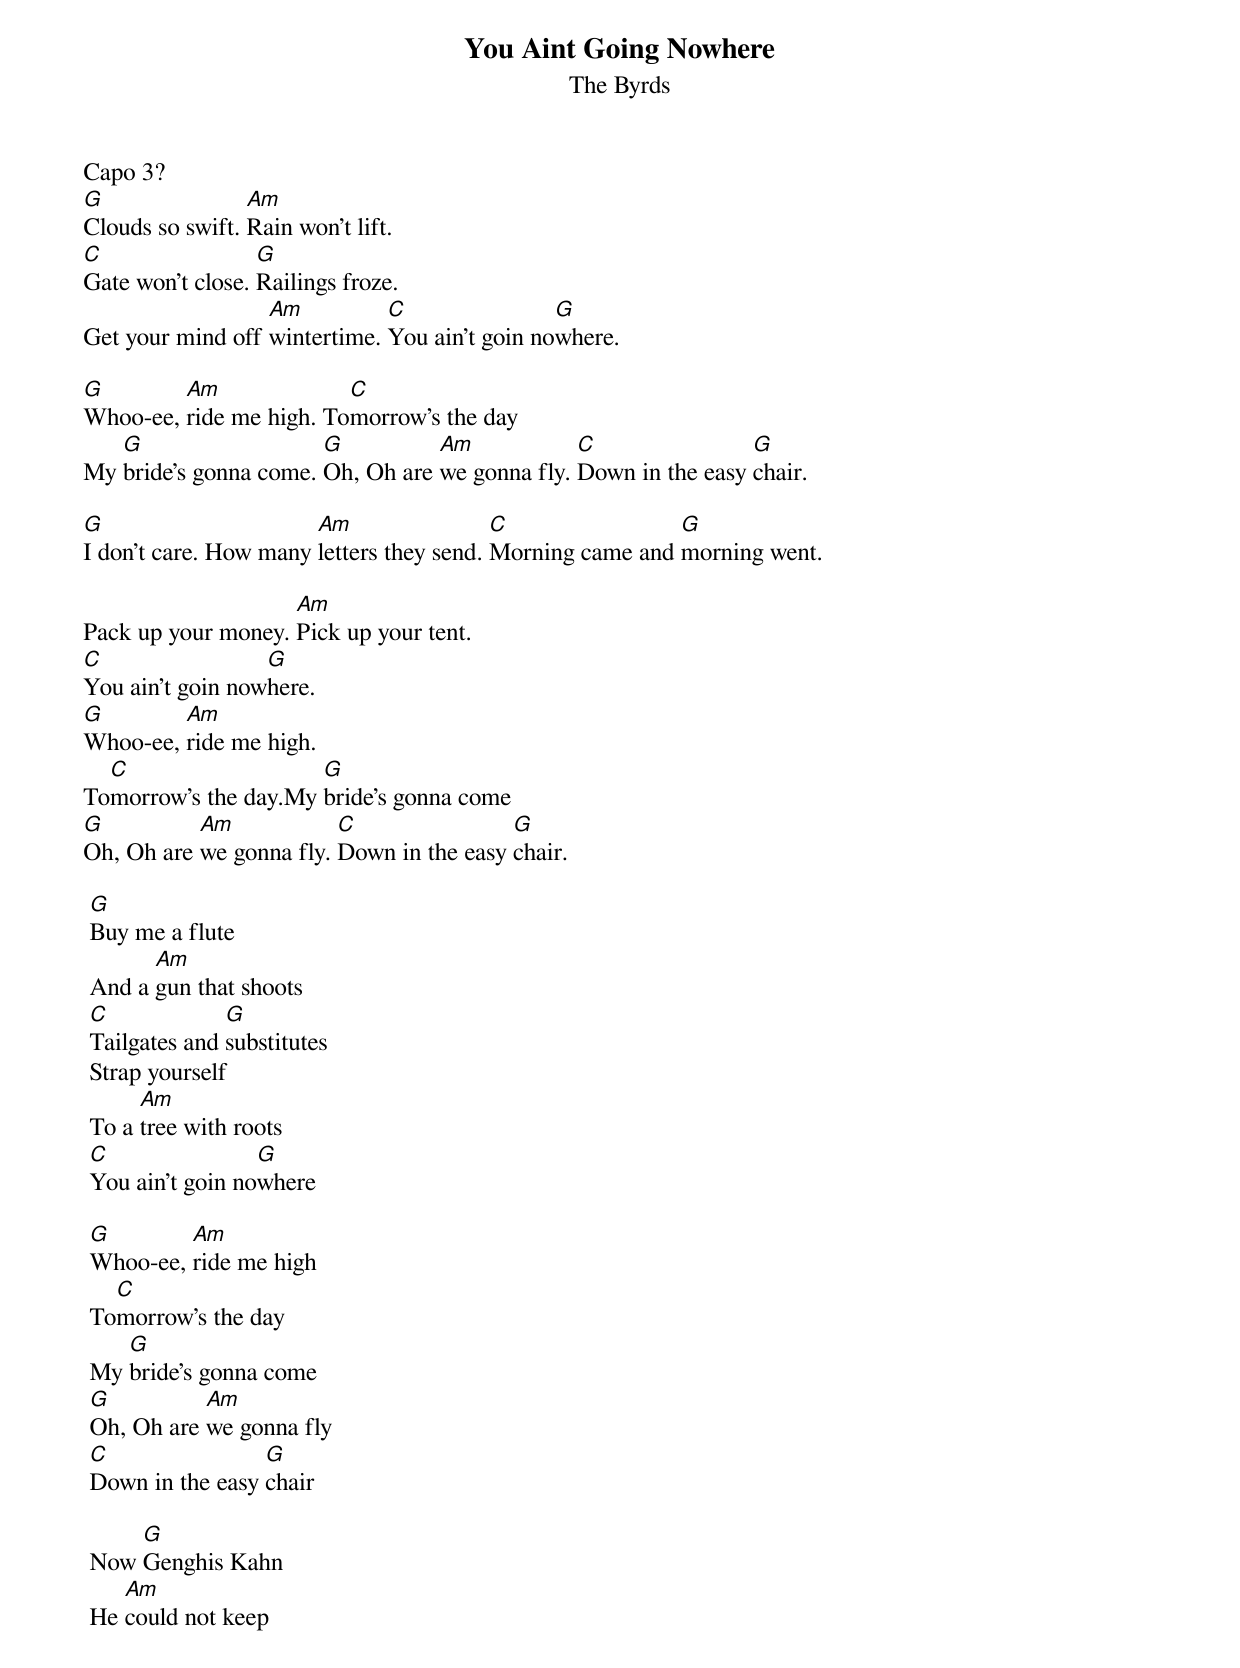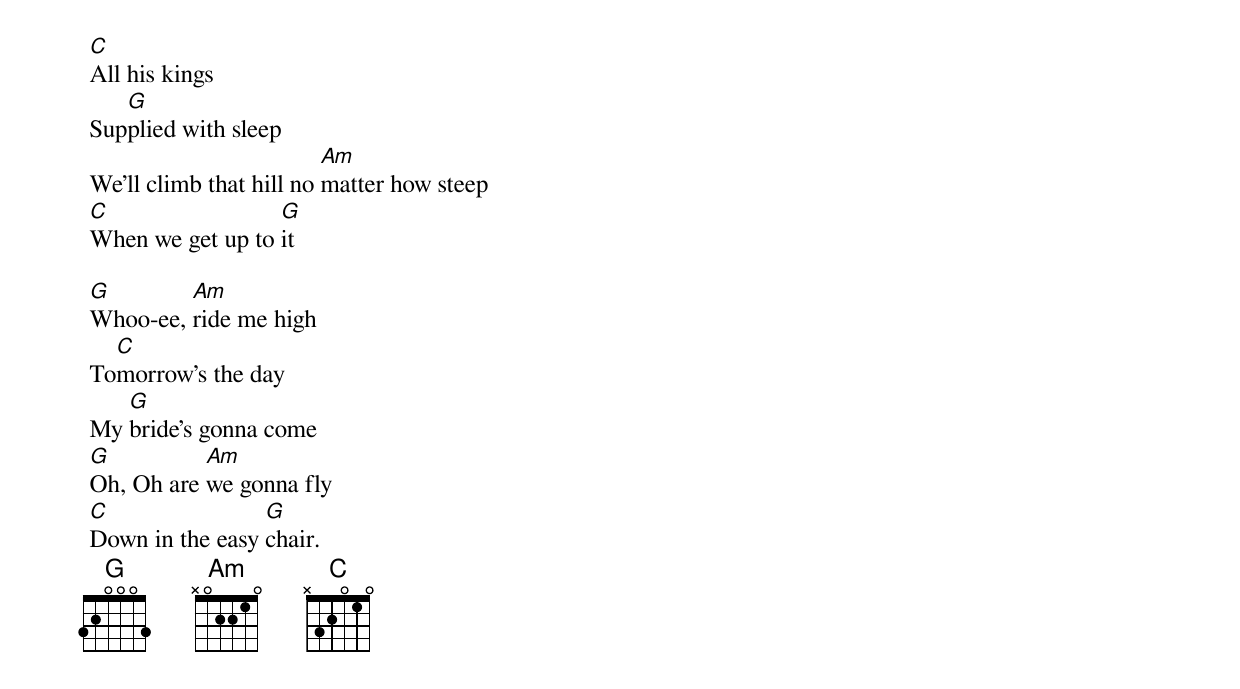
{title:You Aint Going Nowhere}
{subtitle:The Byrds}
Capo 3?
[G]Clouds so swift. [Am]Rain won't lift.
[C]Gate won't close. [G]Railings froze.
Get your mind off [Am]wintertime. [C]You ain't goin no[G]where.

[G]Whoo-ee, [Am]ride me high. To[C]morrow's the day
My [G]bride's gonna come. [G]Oh, Oh are [Am]we gonna fly. [C]Down in the easy [G]chair.

[G]I don't care. How many [Am]letters they send. [C]Morning came and [G]morning went.

Pack up your money. [Am]Pick up your tent.
[C]You ain't goin now[G]here.
[G]Whoo-ee, [Am]ride me high.
To[C]morrow's the day.My [G]bride's gonna come
[G]Oh, Oh are [Am]we gonna fly. [C]Down in the easy [G]chair.

 [G]Buy me a flute
 And a [Am]gun that shoots
 [C]Tailgates and [G]substitutes
 Strap yourself
 To a [Am]tree with roots
 [C]You ain't goin no[G]where

 [G]Whoo-ee, [Am]ride me high
 To[C]morrow's the day
 My [G]bride's gonna come
 [G]Oh, Oh are [Am]we gonna fly
 [C]Down in the easy [G]chair

 Now [G]Genghis Kahn
 He [Am]could not keep
 [C]All his kings
 Sup[G]plied with sleep
 We'll climb that hill no [Am]matter how steep
 [C]When we get up to [G]it

 [G]Whoo-ee, [Am]ride me high
 To[C]morrow's the day
 My [G]bride's gonna come
 [G]Oh, Oh are [Am]we gonna fly
 [C]Down in the easy [G]chair.
